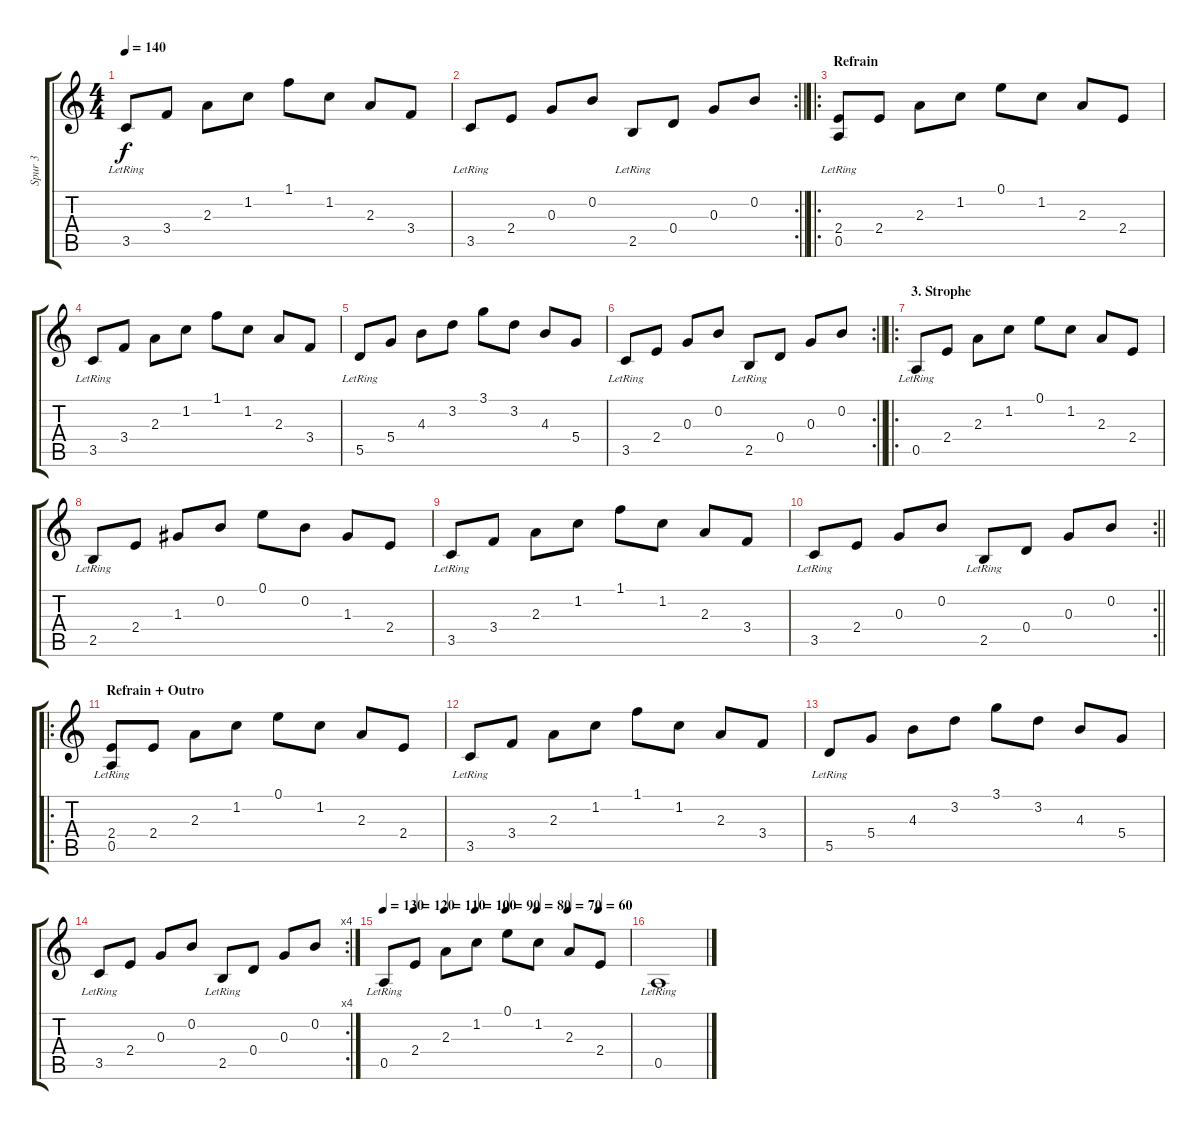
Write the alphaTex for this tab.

\track ("Spur 3" "Spur 3") {instrument acousticguitarsteel}
\staff {score tabs}
\tuning (E4 B3 G3 D3 A2 E2) {hide}
\ts (4 4)
\tempo 140
\clef g2
\ks c
3.5{lr}.8{dy f} 3.4.8 2.3.8 1.2.8 1.1.8 1.2.8 2.3.8 3.4.8 |
\rc 2
\barLineRight lightlight
3.5{lr}.8 2.4.8 0.3.8 0.2.8 2.5{lr}.8 0.4.8 0.3.8 0.2.8 |
\ro
\section ("" "Refrain")
(2.4 0.5{lr}).8 2.4.8 2.3.8 1.2.8 0.1.8 1.2.8 2.3.8 2.4.8 |
3.5{lr}.8 3.4.8 2.3.8 1.2.8 1.1.8 1.2.8 2.3.8 3.4.8 |
5.5{lr}.8 5.4.8 4.3.8 3.2.8 3.1.8 3.2.8 4.3.8 5.4.8 |
\rc 2
\barLineRight lightlight
3.5{lr}.8 2.4.8 0.3.8 0.2.8 2.5{lr}.8 0.4.8 0.3.8 0.2.8 |
\ro
\section ("" "3. Strophe")
0.5{lr}.8 2.4.8 2.3.8 1.2.8 0.1.8 1.2.8 2.3.8 2.4.8 |
2.5{lr}.8 2.4.8 1.3.8 0.2.8 0.1.8 0.2.8 1.3.8 2.4.8 |
3.5{lr}.8 3.4.8 2.3.8 1.2.8 1.1.8 1.2.8 2.3.8 3.4.8 |
\rc 2
\barLineRight lightlight
3.5{lr}.8 2.4.8 0.3.8 0.2.8 2.5{lr}.8 0.4.8 0.3.8 0.2.8 |
\ro
\section ("" "Refrain + Outro")
(2.4 0.5{lr}).8 2.4.8 2.3.8 1.2.8 0.1.8 1.2.8 2.3.8 2.4.8 |
3.5{lr}.8 3.4.8 2.3.8 1.2.8 1.1.8 1.2.8 2.3.8 3.4.8 |
5.5{lr}.8 5.4.8 4.3.8 3.2.8 3.1.8 3.2.8 4.3.8 5.4.8 |
\rc 4
3.5{lr}.8 2.4.8 0.3.8 0.2.8 2.5{lr}.8 0.4.8 0.3.8 0.2.8 |
\tempo 130
\tempo (120 0.125)
\tempo (110 0.25)
\tempo (100 0.375)
\tempo (90 0.5)
\tempo (80 0.625)
\tempo (70 0.75)
\tempo (60 0.875)
0.5{lr}.8 2.4.8 2.3.8 1.2.8 0.1.8 1.2.8 2.3.8 2.4.8 |
0.5{lr}.1
